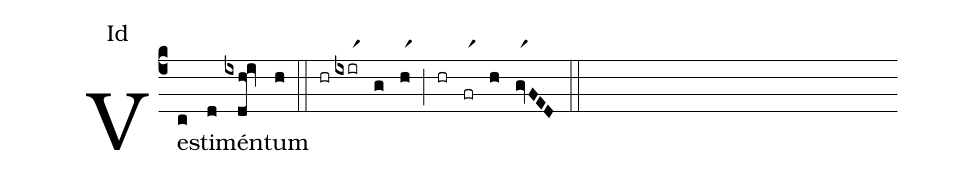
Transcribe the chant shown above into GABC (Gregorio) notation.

annotation: Id;
%%
(c4) Ve(c)sti(d)mén(ixdh!iv)tum(h) (::) (hr)(ixirr1)(g)(hr1)(;)(hr)(frr1)(h)(gvr1FED)(::)
